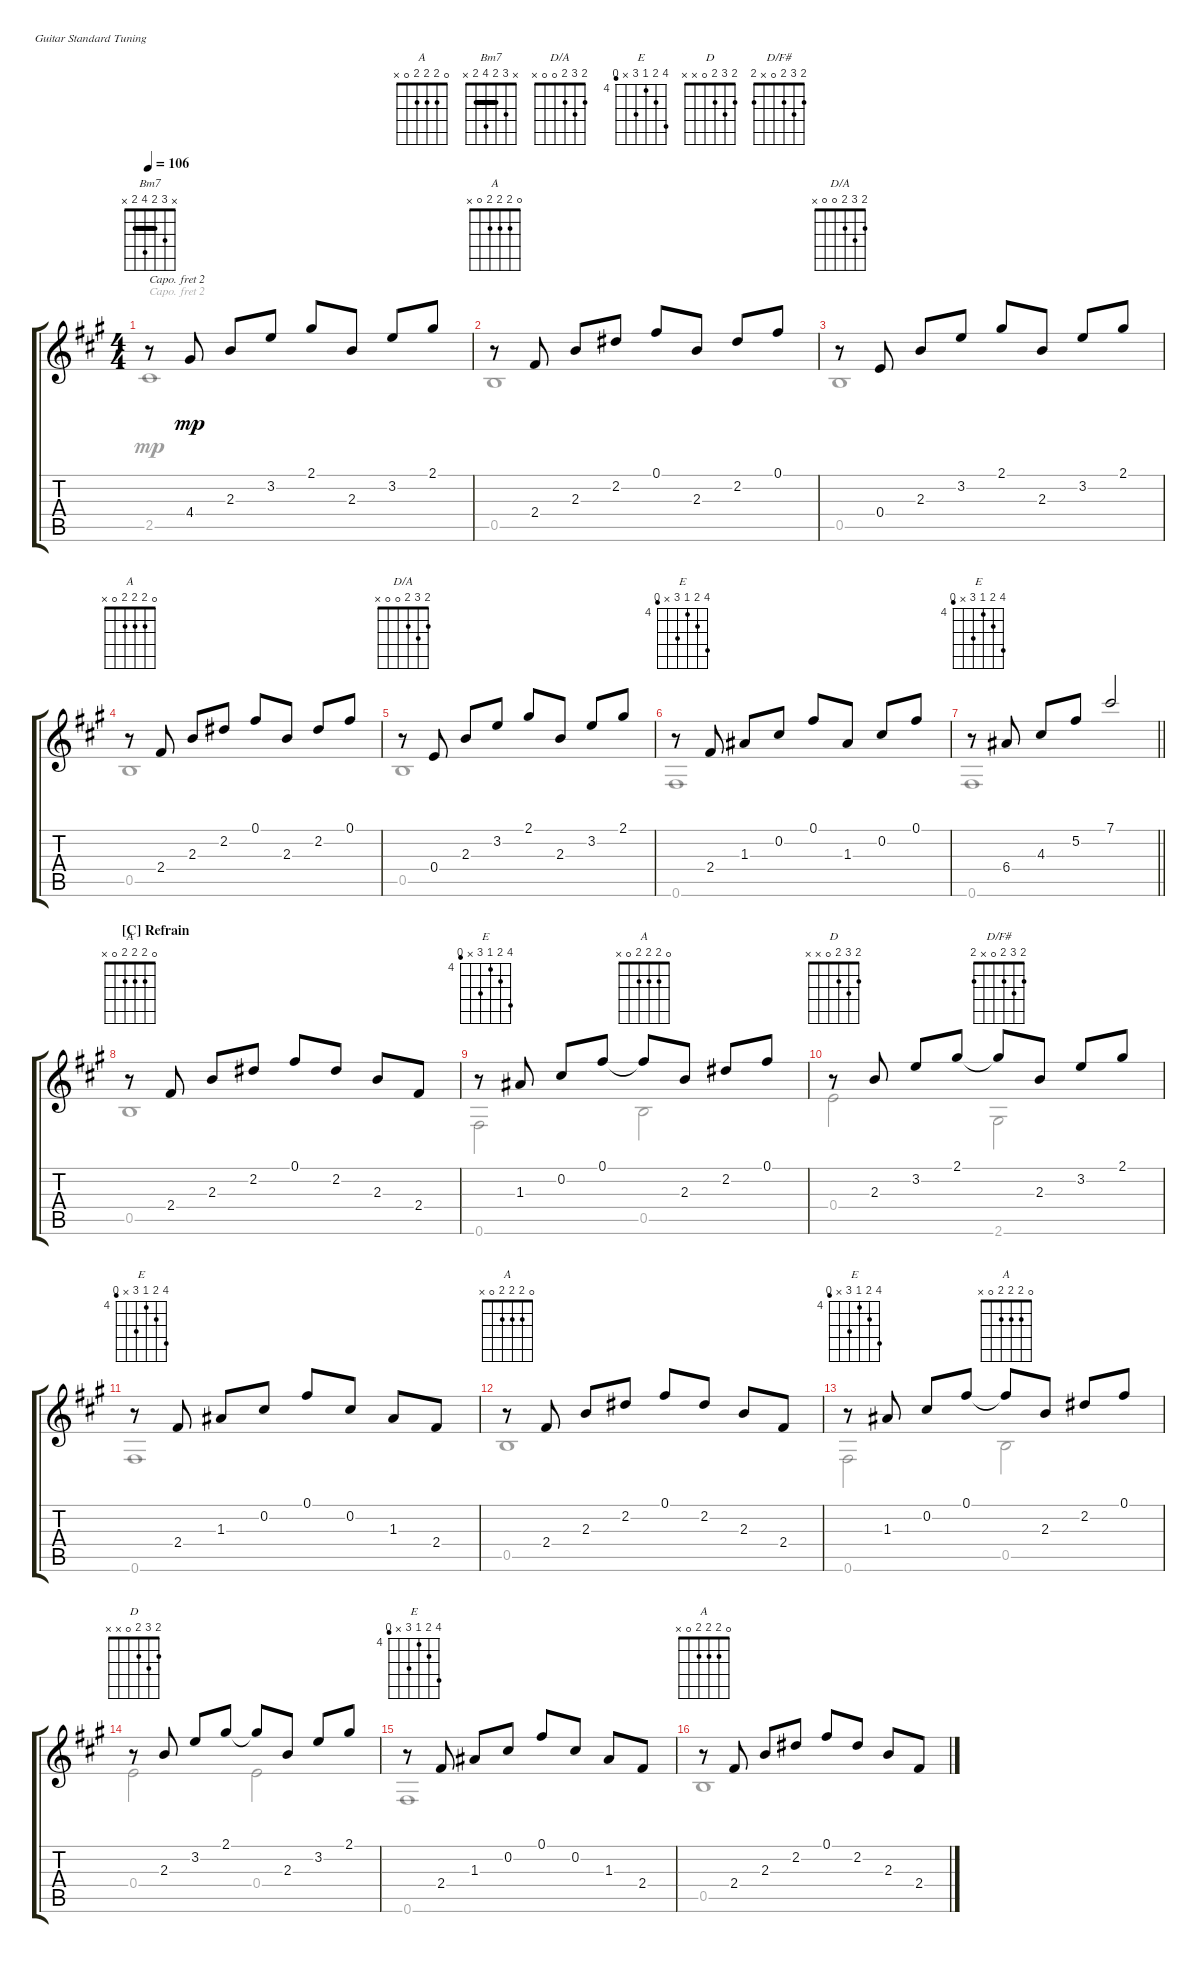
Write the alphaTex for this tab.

\defaultSystemsLayout 4
\bracketExtendMode groupsimilarinstruments
\singleTrackTrackNamePolicy hidden
\multiTrackTrackNamePolicy hidden
\firstSystemTrackNameOrientation horizontal
\otherSystemsTrackNameOrientation horizontal
\chordDiagramsInScore
\track ("Steel Guitar" "S-Gt") {instrument acousticguitarsteel}
\staff {score tabs}
\capo 2
\tuning (E4 B3 G3 D3 A2 E2)
\chord ("A" 0 2 2 2 0 x) {showfingering false}
\chord ("Bm7" x 3 2 4 2 x) {showfingering false barre 2}
\chord ("D/A" 2 3 2 0 0 x) {showfingering false}
\chord ("E" 0 0 1 2 2 0) {showfingering false}
\chord ("E" 7 5 4 6 x 3) {firstfret 4 showfingering false}
\chord ("D" 2 3 2 0 x x) {showfingering false}
\chord ("D/F#" 2 3 2 0 x 2) {showfingering false}
\voice
\ts (4 4)
\tempo 106
\clef g2
\ks a
r.8{ch "Bm7" dy mp} 4.4.8 2.3.8 3.2.8 2.1.8 2.3.8 3.2.8 2.1.8 |
r.8{ch "A"} 2.4.8 2.3.8 2.2.8 0.1.8 2.3.8 2.2.8 0.1.8 |
r.8{ch "D/A"} 0.4.8 2.3.8 3.2.8 2.1.8 2.3.8 3.2.8 2.1.8 |
r.8{ch "A"} 2.4.8 2.3.8 2.2.8 0.1.8 2.3.8 2.2.8 0.1.8 |
r.8{ch "D/A"} 0.4.8 2.3.8 3.2.8 2.1.8 2.3.8 3.2.8 2.1.8 |
r.8{ch "E"} 2.4.8 1.3.8 0.2.8 0.1.8 1.3.8 0.2.8 0.1.8 |
\barLineRight lightlight
r.8{ch "E"} 6.4.8 4.3.8 5.2.8 7.1.2 |
\section ("C" "Refrain")
r.8{ch "A"} 2.4.8 2.3.8 2.2.8 0.1.8 2.2.8 2.3.8 2.4.8 |
r.8{ch "E"} 1.3.8 0.2.8 0.1.8 0.1{t}.8{ch "A"} 2.3.8 2.2.8 0.1.8 |
r.8{ch "D"} 2.3.8 3.2.8 2.1.8 2.1{t}.8{ch "D/F#"} 2.3.8 3.2.8 2.1.8 |
r.8{ch "E"} 2.4.8 1.3.8 0.2.8 0.1.8 0.2.8 1.3.8 2.4.8 |
r.8{ch "A"} 2.4.8 2.3.8 2.2.8 0.1.8 2.2.8 2.3.8 2.4.8 |
r.8{ch "E"} 1.3.8 0.2.8 0.1.8 0.1{t}.8{ch "A"} 2.3.8 2.2.8 0.1.8 |
r.8{ch "D"} 2.3.8 3.2.8 2.1.8 2.1{t}.8 2.3.8 3.2.8 2.1.8 |
r.8{ch "E"} 2.4.8 1.3.8 0.2.8 0.1.8 0.2.8 1.3.8 2.4.8 |
r.8{ch "A"} 2.4.8 2.3.8 2.2.8 0.1.8 2.2.8 2.3.8 2.4.8
\voice
\clef g2
\ottava regular
\simile none
\ks a
2.5.1{dy mp} |
0.5.1 |
0.5.1 |
0.5.1 |
0.5.1 |
0.6.1 |
\barLineRight lightlight
0.6.1 |
0.5.1 |
0.6.2 0.5.2 |
0.4.2 2.6.2 |
0.6.1 |
0.5.1 |
0.6.2 0.5.2 |
0.4.2 0.4.2 |
0.6.1 |
0.5.1
